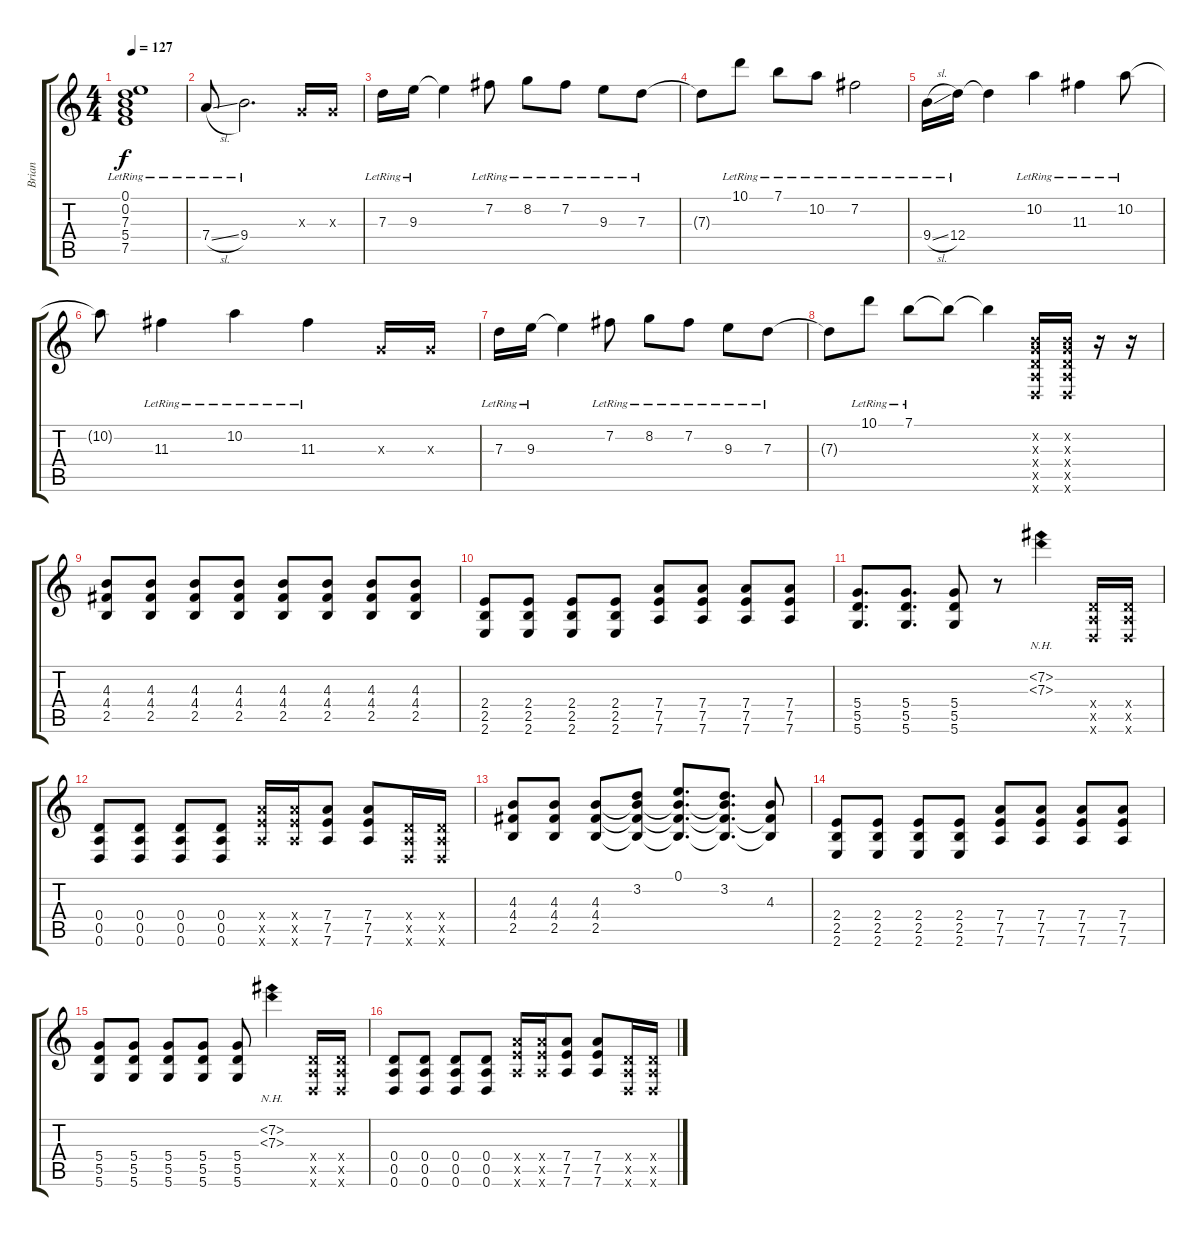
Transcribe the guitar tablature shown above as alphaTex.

\track ("Brian" "Brian") {instrument distortionguitar}
\staff {score tabs}
\tuning (E4 B3 G3 D3 A2 D2) {hide}
\ts (4 4)
\tempo 127
\clef g2
\ks c
(0.1{lr} 0.2{lr} 7.3{lr} 5.4{lr} 7.5{lr}).1{dy f instrument electricguitarjazz} |
7.4{sl lr}.8 9.4{lr}.2{d} 0.3{x}.16 0.3{x}.16 |
7.3{lr}.16 9.3{lr}.16 9.3{t}.4 7.2{lr}.8 8.2{lr}.8 7.2{lr}.8 9.3{lr}.8 7.3{lr}.8 |
7.3{t}.8 10.1{lr}.8 7.1{lr}.8 10.2{lr}.8 7.2{lr}.2 |
9.4{sl lr}.16 12.4{lr}.16 12.4{t}.4 10.2{lr}.4 11.3{lr}.4 10.2{lr}.8 |
10.2{t}.8 11.3{lr}.4 10.2{lr}.4 11.3{lr}.4 0.3{x}.16 0.3{x}.16 |
7.3{lr}.16 9.3{lr}.16 9.3{t}.4 7.2{lr}.8 8.2{lr}.8 7.2{lr}.8 9.3{lr}.8 7.3{lr}.8 |
7.3{t}.8 10.1{lr}.8 7.1{lr}.8 7.1{t}.8 7.1{t}.4 (0.2{x} 0.3{x} 0.4{x} 0.5{x} 0.6{x}).16{instrument distortionguitar} (0.2{x} 0.3{x} 0.4{x} 0.5{x} 0.6{x}).16 r.16 r.16 |
(4.3 4.4 2.5).8 (4.3 4.4 2.5).8 (4.3 4.4 2.5).8 (4.3 4.4 2.5).8 (4.3 4.4 2.5).8 (4.3 4.4 2.5).8 (4.3 4.4 2.5).8 (4.3 4.4 2.5).8 |
(2.4 2.5 2.6).8 (2.4 2.5 2.6).8 (2.4 2.5 2.6).8 (2.4 2.5 2.6).8 (7.4 7.5 7.6).8 (7.4 7.5 7.6).8 (7.4 7.5 7.6).8 (7.4 7.5 7.6).8 |
(5.4 5.5 5.6).8{d} (5.4 5.5 5.6).8{d} (5.4 5.5 5.6).8 r.8 (7.2{nh} 7.3{nh}).4 (0.4{x} 0.5{x} 0.6{x}).16 (0.4{x} 0.5{x} 0.6{x}).16 |
(0.4 0.5 0.6).8 (0.4 0.5 0.6).8 (0.4 0.5 0.6).8 (0.4 0.5 0.6).8 (7.4{x} 7.5{x} 7.6{x}).16 (7.4{x} 7.5{x} 7.6{x}).16 (7.4 7.5 7.6).8 (7.4 7.5 7.6).8 (0.4{x} 0.5{x} 0.6{x}).16 (0.4{x} 0.5{x} 0.6{x}).16 |
(4.3 4.4 2.5).8 (4.3 4.4 2.5).8 (4.3 4.4 2.5).8 (3.2 4.3{t} 4.4{t} 2.5{t}).8 (0.1 4.3{t} 4.4{t} 2.5{t}).8{d} (3.2 4.3{t} 4.4{t} 2.5{t}).8{d} (4.3 4.4{t} 2.5{t}).8 |
(2.4 2.5 2.6).8 (2.4 2.5 2.6).8 (2.4 2.5 2.6).8 (2.4 2.5 2.6).8 (7.4 7.5 7.6).8 (7.4 7.5 7.6).8 (7.4 7.5 7.6).8 (7.4 7.5 7.6).8 |
(5.4 5.5 5.6).8 (5.4 5.5 5.6).8 (5.4 5.5 5.6).8 (5.4 5.5 5.6).8 (5.4 5.5 5.6).8 (7.2{nh} 7.3{nh}).4 (0.4{x} 0.5{x} 0.6{x}).16 (0.4{x} 0.5{x} 0.6{x}).16 |
(0.4 0.5 0.6).8 (0.4 0.5 0.6).8 (0.4 0.5 0.6).8 (0.4 0.5 0.6).8 (7.4{x} 7.5{x} 7.6{x}).16 (7.4{x} 7.5{x} 7.6{x}).16 (7.4 7.5 7.6).8 (7.4 7.5 7.6).8 (0.4{x} 0.5{x} 0.6{x}).16 (0.4{x} 0.5{x} 0.6{x}).16
